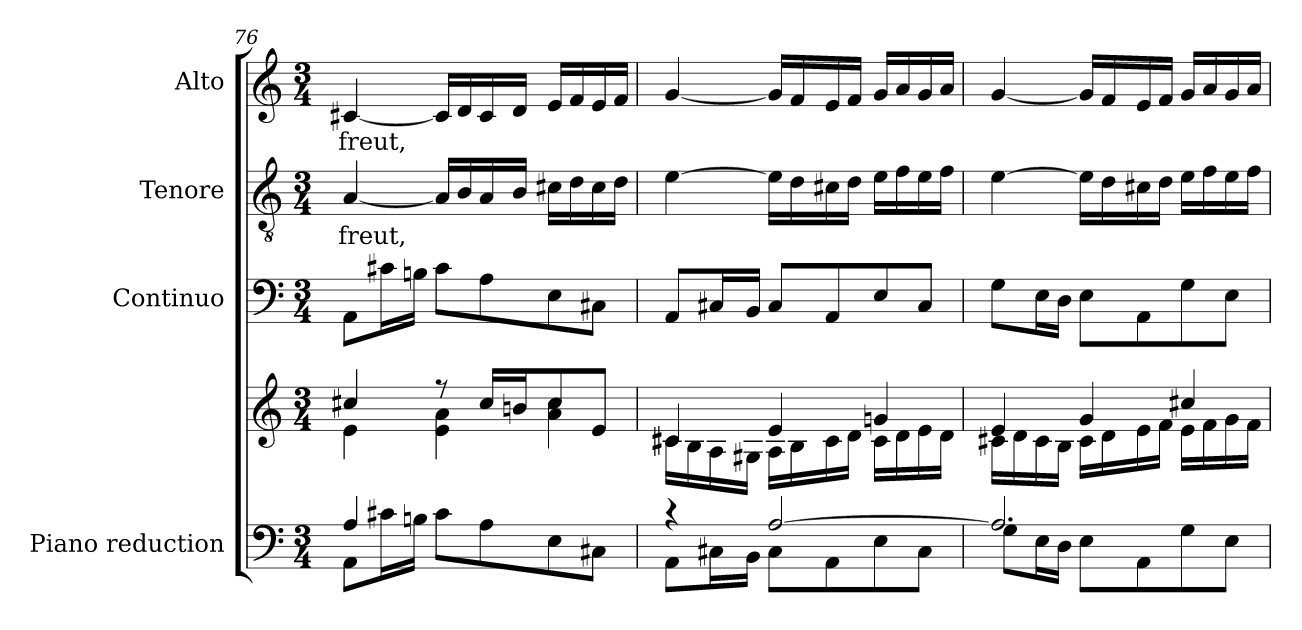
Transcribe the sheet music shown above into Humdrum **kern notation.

**kern	**kern	**kern	**kern	**text	**kern	**text
*part4	*part4	*part3	*part2	*part2	*part1	*part1
*staff5	*staff4	*staff3	*staff2	*staff2	*staff1	*staff1
*I"Piano reduction	*	*I"Continuo	*I"Tenore	*	*I"Alto	*
*I'Pno	*	*	*	*	*	*
*clefF4	*clefG2	*clefF4	*clefGv2	*	*clefG2	*
*k[]	*k[]	*k[]	*k[]	*	*k[]	*
*M3/4	*M3/4	*M3/4	*M3/4	*	*M3/4	*
=76	=76	=76	=76	=76	=76	=76
*^	*^	*	*	*	*	*
!	!	!	!	!	!	!LO:LY:b	!	!LO:LY:b
4A/	8AA\L	4cc#X/	4e\	8AA\L	[4A/	-freut,	[4c#X/	-freut,
.	16c#X\L	.	.	16c#X\L	.	.	.	.
.	16Bn\JJ	.	.	16Bn\JJ	.	.	.	.
2ryy	8c#\L	8r	4e\ 4a\	8c#\L	16A/LL]	.	16c#/LL]	.
.	.	.	.	.	16B/	.	16d/	.
.	8A\	16cc#/LL	.	8A\	16A/	.	16c#/	.
.	.	16bn/J	.	.	16B/JJ	.	16d/JJ	.
.	8E\	8cc#/	4a\ 4cc#\	8E\	16c#X\LL	.	16e/LL	.
.	.	.	.	.	16d\	.	16f/	.
.	8C#X\J	8e/J	.	8C#X\J	16c#\	.	16e/	.
.	.	.	.	.	16d\JJ	.	16f/JJ	.
!!LO:LB:g=z
=77	=77	=77	=77	=77	=77	=77	=77	=77
4r	8AA\L	4c#X/	16c#\LL	8AA/L	[4e\	.	[4g/	.
.	.	.	16B\	.	.	.	.	.
.	16C#X\L	.	16A\	16C#X/L	.	.	.	.
.	16BB\JJ	.	16G#X\JJ	16BB/JJ	.	.	.	.
[2A/	8C#\L	4e/	16A\LL	8C#/L	16e\LL]	.	16g/LL]	.
.	.	.	16B\	.	16d\	.	16f/	.
.	8AA\	.	16c#\	8AA/	16c#X\	.	16e/	.
.	.	.	16d\JJ	.	16d\JJ	.	16f/JJ	.
.	8E\	4gn/	16c#\LL	8E/	16e\LL	.	16g/LL	.
.	.	.	16d\	.	16f\	.	16a/	.
.	8C#\J	.	16e\	8C#/J	16e\	.	16g/	.
.	.	.	16d\JJ	.	16f\JJ	.	16a/JJ	.
=78	=78	=78	=78	=78	=78	=78	=78	=78
2.A/]	8G\L	4e/	16c#X\LL	8G\L	[4e\	.	[4g/	.
.	.	.	16d\	.	.	.	.	.
.	16E\L	.	16c#\	16E\L	.	.	.	.
.	16D\JJ	.	16B\JJ	16D\JJ	.	.	.	.
.	8E\L	4g/	16c#\LL	8E\L	16e\LL]	.	16g/LL]	.
.	.	.	16d\	.	16d\	.	16f/	.
.	8AA\	.	16e\	8AA\	16c#X\	.	16e/	.
.	.	.	16f\JJ	.	16d\JJ	.	16f/JJ	.
.	8G\	4cc#X/	16e\LL	8G\	16e\LL	.	16g/LL	.
.	.	.	16f\	.	16f\	.	16a/	.
.	8E\J	.	16g\	8E\J	16e\	.	16g/	.
.	.	.	16f\JJ	.	16f\JJ	.	16a/JJ	.
*v	*v	*	*	*	*	*	*	*
*	*v	*v	*	*	*	*	*
=	=	=	=	=	=	=
*-	*-	*-	*-	*-	*-	*-
